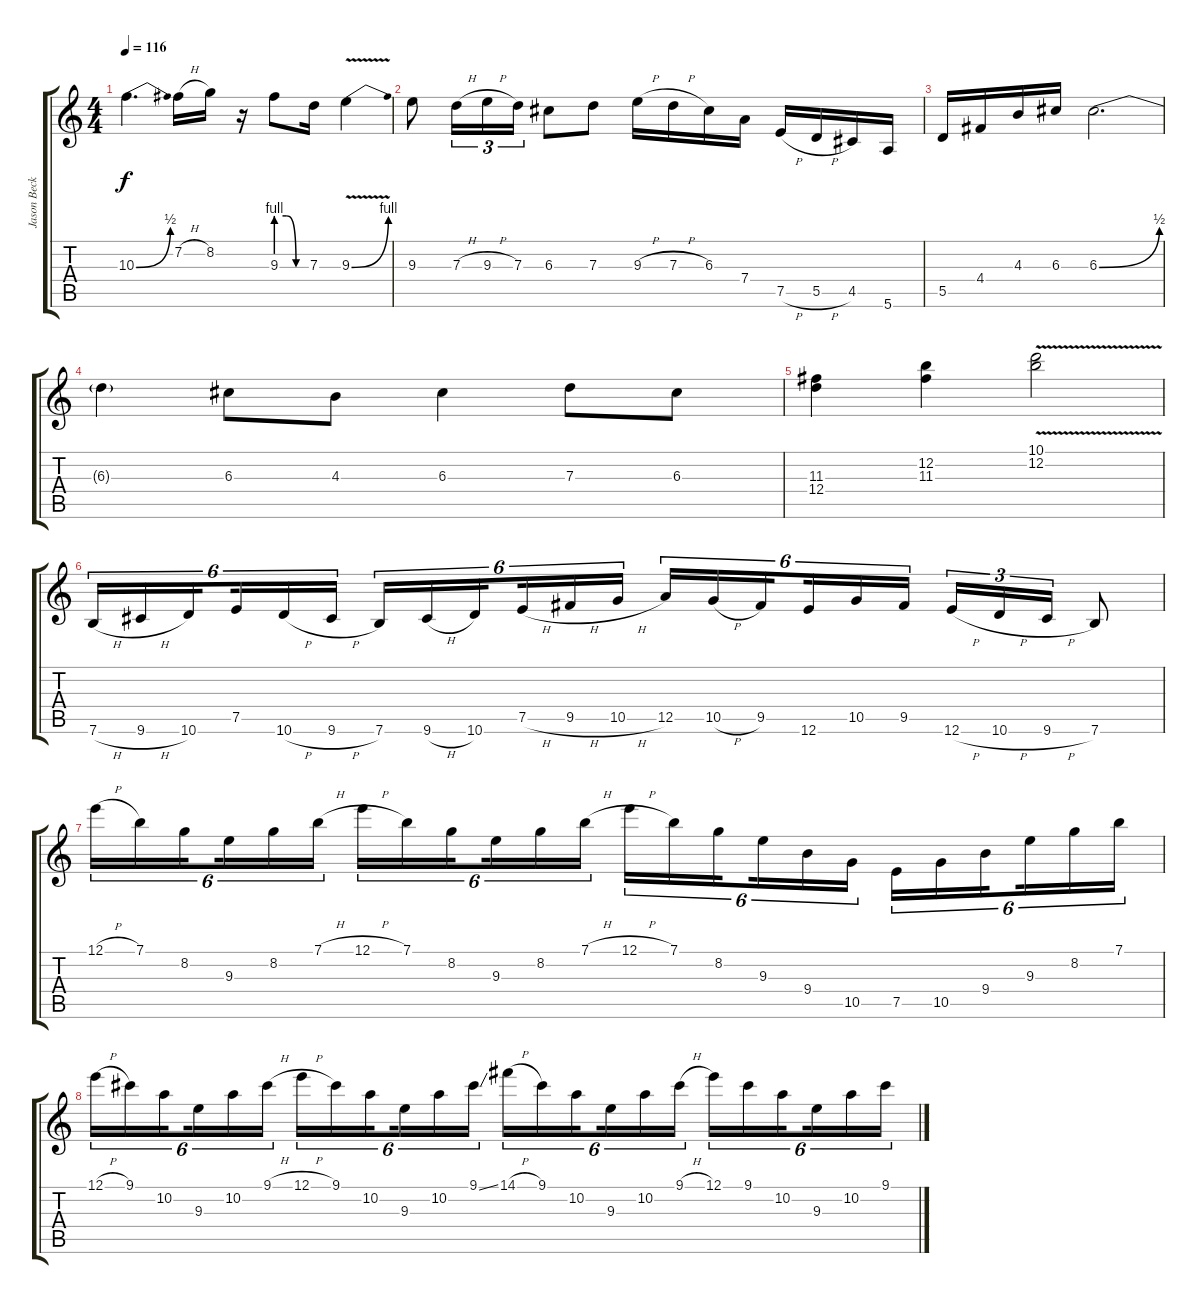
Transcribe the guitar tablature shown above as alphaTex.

\track ("Jason Becker" "Jason Beck") {instrument overdrivenguitar}
\staff {score tabs}
\tuning (E4 B3 G3 D3 A2 E2) {hide}
\ts (4 4)
\tempo 116
\clef g2
\ks c
10.3{be (bend 0 0 60 2)}.4{d dy f} 7.2{h}.16 8.2.16 r.16 9.3{be (custom 0 4 20 4 40 0 60 0)}.8 7.3.16 9.3{be (bend 0 0 60 4) v}.4 |
9.3.8 7.3{h}.16{tu (3 2)} 9.3{h}.16{tu (3 2)} 7.3.16{tu (3 2)} 6.3.8 7.3.8 9.3{h}.16 7.3{h}.16 6.3.16 7.4.16 7.5{h}.16 5.5{h}.16 4.5.16 5.6.16 |
5.5.16 4.4.16 4.3.16 6.3.16 6.3{be (bend 0 0 60 2)}.2{d} |
6.3{t}.4 6.3.8 4.3.8 6.3.4 7.3.8 6.3.8 |
(11.3 12.4).4 (12.2 11.3).4 (10.1{v} 12.2{v}).2 |
7.6{h}.16{tu (6 4)} 9.6{h}.16{tu (6 4)} 10.6.16{tu (6 4) beam splitsecondary} 7.5.16{tu (6 4)} 10.6{h}.16{tu (6 4)} 9.6{h}.16{tu (6 4)} 7.6.16{tu (6 4)} 9.6{h}.16{tu (6 4)} 10.6.16{tu (6 4) beam splitsecondary} 7.5{h}.16{tu (6 4)} 9.5{h}.16{tu (6 4)} 10.5{h}.16{tu (6 4)} 12.5.16{tu (6 4)} 10.5{h}.16{tu (6 4)} 9.5.16{tu (6 4) beam splitsecondary} 12.6.16{tu (6 4)} 10.5.16{tu (6 4)} 9.5.16{tu (6 4)} 12.6{h}.16{tu (3 2)} 10.6{h}.16{tu (3 2)} 9.6{h}.16{tu (3 2)} 7.6.8 |
12.1{h}.16{tu (6 4)} 7.1.16{tu (6 4)} 8.2.16{tu (6 4) beam splitsecondary} 9.3.16{tu (6 4)} 8.2.16{tu (6 4)} 7.1{h}.16{tu (6 4)} 12.1{h}.16{tu (6 4)} 7.1.16{tu (6 4)} 8.2.16{tu (6 4) beam splitsecondary} 9.3.16{tu (6 4)} 8.2.16{tu (6 4)} 7.1{h}.16{tu (6 4)} 12.1{h}.16{tu (6 4)} 7.1.16{tu (6 4)} 8.2.16{tu (6 4) beam splitsecondary} 9.3.16{tu (6 4)} 9.4.16{tu (6 4)} 10.5.16{tu (6 4)} 7.5.16{tu (6 4)} 10.5.16{tu (6 4)} 9.4.16{tu (6 4) beam splitsecondary} 9.3.16{tu (6 4)} 8.2.16{tu (6 4)} 7.1.16{tu (6 4)} |
12.1{h}.16{tu (6 4)} 9.1.16{tu (6 4)} 10.2.16{tu (6 4) beam splitsecondary} 9.3.16{tu (6 4)} 10.2.16{tu (6 4)} 9.1{h}.16{tu (6 4)} 12.1{h}.16{tu (6 4)} 9.1.16{tu (6 4)} 10.2.16{tu (6 4) beam splitsecondary} 9.3.16{tu (6 4)} 10.2.16{tu (6 4)} 9.1{ss}.16{tu (6 4)} 14.1{h}.16{tu (6 4)} 9.1.16{tu (6 4)} 10.2.16{tu (6 4) beam splitsecondary} 9.3.16{tu (6 4)} 10.2.16{tu (6 4)} 9.1{h}.16{tu (6 4)} 12.1.16{tu (6 4)} 9.1.16{tu (6 4)} 10.2.16{tu (6 4) beam splitsecondary} 9.3.16{tu (6 4)} 10.2.16{tu (6 4)} 9.1.16{tu (6 4)}
